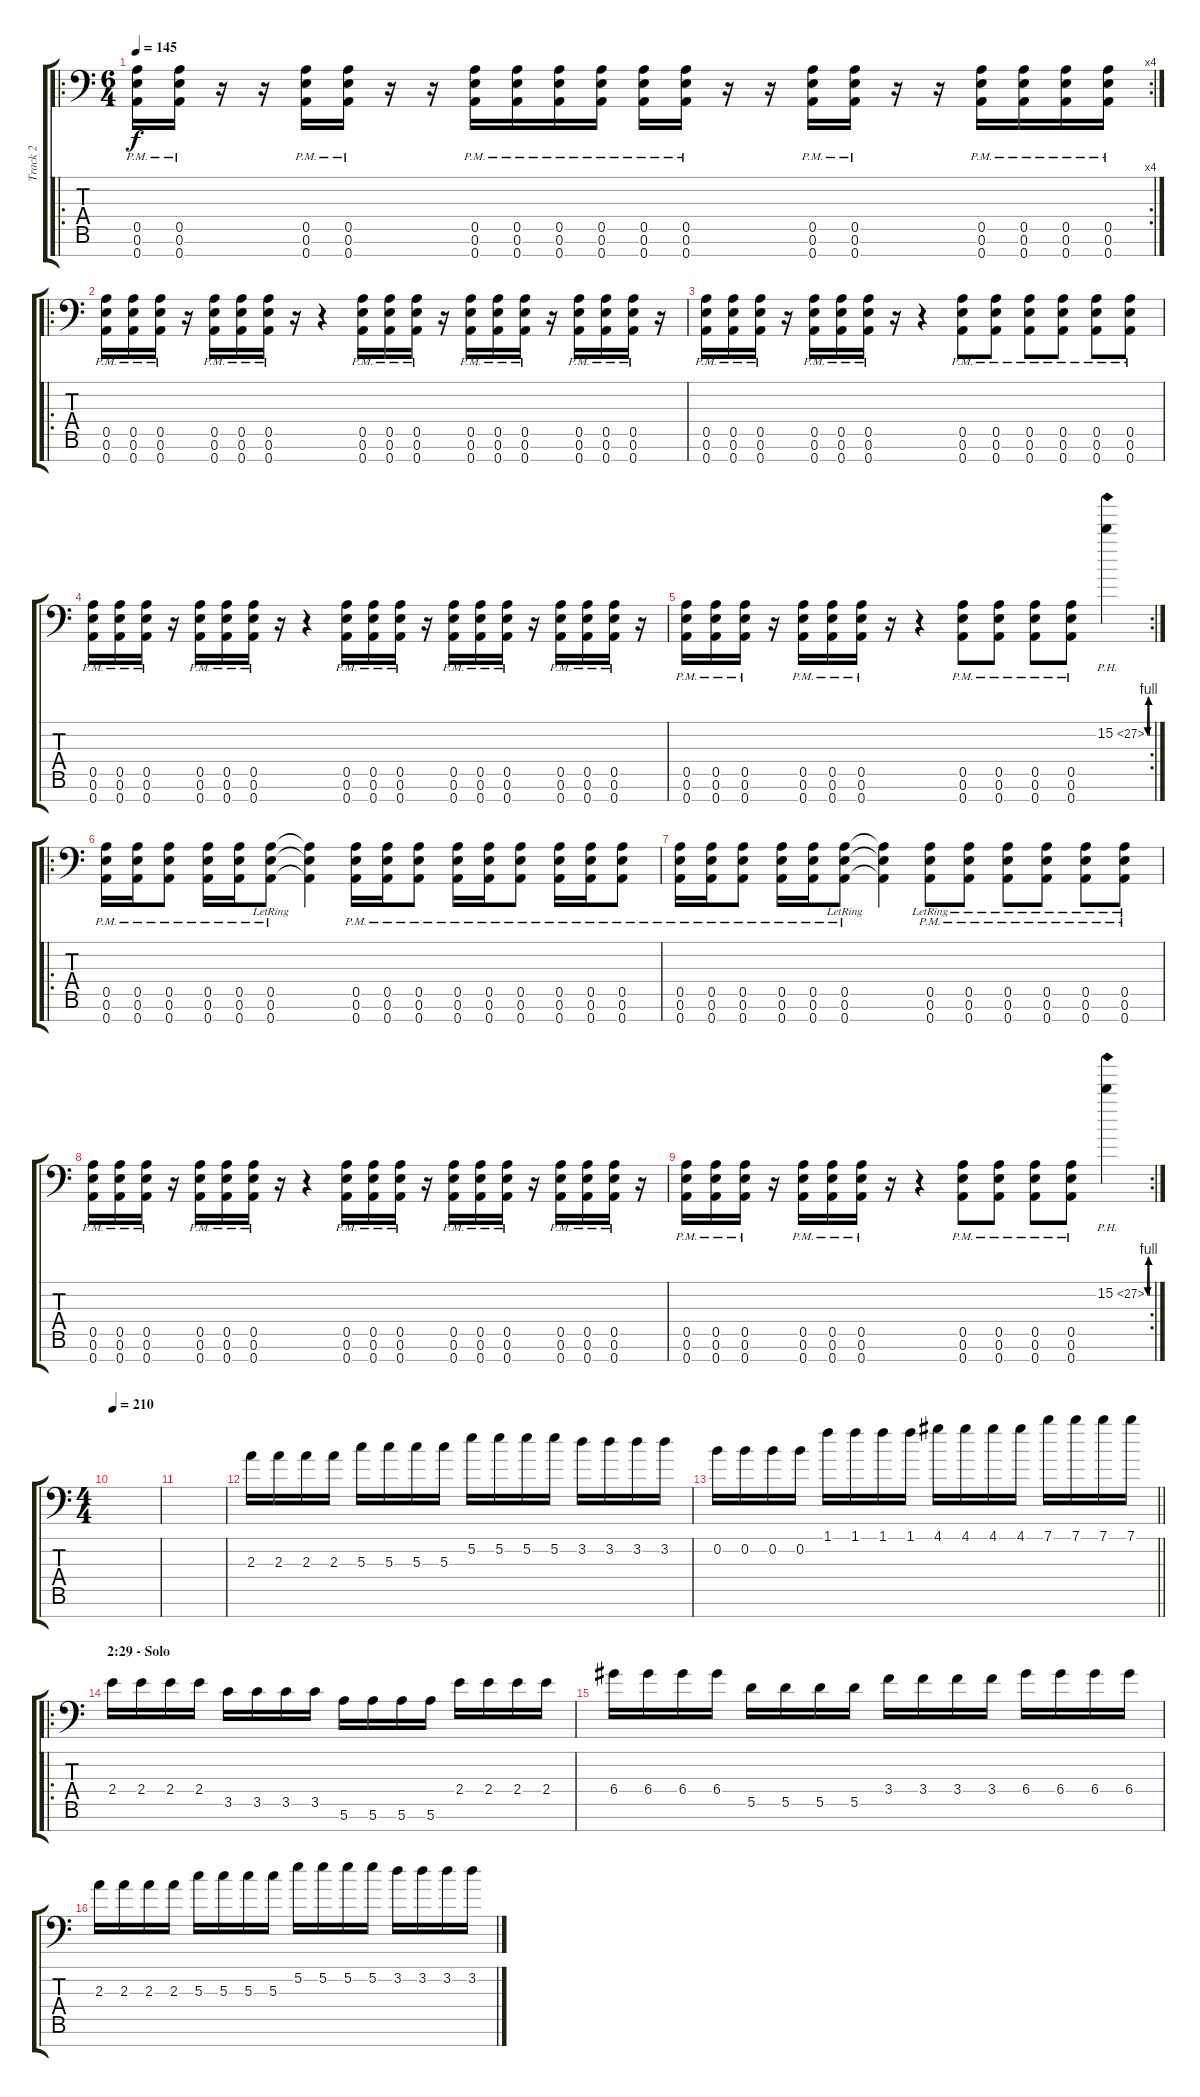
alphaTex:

\track ("Track 2" "Track 2") {instrument distortionguitar}
\staff {score tabs}
\tuning (E4 B3 G3 D3 A2 E2 A1) {hide}
\ro
\rc 4
\ts (6 4)
\tempo 145
\clef f4
\ks c
(0.5{pm} 0.6{pm} 0.7{pm}).16{dy f} (0.5{pm} 0.6{pm} 0.7{pm}).16 r.16 r.16 (0.5{pm} 0.6{pm} 0.7{pm}).16 (0.5{pm} 0.6{pm} 0.7{pm}).16 r.16 r.16 (0.5{pm} 0.6{pm} 0.7{pm}).16 (0.5{pm} 0.6{pm} 0.7{pm}).16 (0.5{pm} 0.6{pm} 0.7{pm}).16 (0.5{pm} 0.6{pm} 0.7{pm}).16 (0.5{pm} 0.6{pm} 0.7{pm}).16 (0.5{pm} 0.6{pm} 0.7{pm}).16 r.16 r.16 (0.5{pm} 0.6{pm} 0.7{pm}).16 (0.5{pm} 0.6{pm} 0.7{pm}).16 r.16 r.16 (0.5{pm} 0.6{pm} 0.7{pm}).16 (0.5{pm} 0.6{pm} 0.7{pm}).16 (0.5{pm} 0.6{pm} 0.7{pm}).16 (0.5{pm} 0.6{pm} 0.7{pm}).16 |
\ro
(0.5{pm} 0.6{pm} 0.7{pm}).16 (0.5{pm} 0.6{pm} 0.7{pm}).16 (0.5{pm} 0.6{pm} 0.7{pm}).16 r.16 (0.5{pm} 0.6{pm} 0.7{pm}).16 (0.5{pm} 0.6{pm} 0.7{pm}).16 (0.5{pm} 0.6{pm} 0.7{pm}).16 r.16 r.4 (0.5{pm} 0.6{pm} 0.7{pm}).16 (0.5{pm} 0.6{pm} 0.7{pm}).16 (0.5{pm} 0.6{pm} 0.7{pm}).16 r.16 (0.5{pm} 0.6{pm} 0.7{pm}).16 (0.5{pm} 0.6{pm} 0.7{pm}).16 (0.5{pm} 0.6{pm} 0.7{pm}).16 r.16 (0.5{pm} 0.6{pm} 0.7{pm}).16 (0.5{pm} 0.6{pm} 0.7{pm}).16 (0.5{pm} 0.6{pm} 0.7{pm}).16 r.16 |
(0.5{pm} 0.6{pm} 0.7{pm}).16 (0.5{pm} 0.6{pm} 0.7{pm}).16 (0.5{pm} 0.6{pm} 0.7{pm}).16 r.16 (0.5{pm} 0.6{pm} 0.7{pm}).16 (0.5{pm} 0.6{pm} 0.7{pm}).16 (0.5{pm} 0.6{pm} 0.7{pm}).16 r.16 r.4 (0.5{pm} 0.6{pm} 0.7{pm}).8 (0.5{pm} 0.6{pm} 0.7{pm}).8 (0.5{pm} 0.6{pm} 0.7{pm}).8 (0.5{pm} 0.6{pm} 0.7{pm}).8 (0.5{pm} 0.6{pm} 0.7{pm}).8 (0.5{pm} 0.6{pm} 0.7{pm}).8 |
(0.5{pm} 0.6{pm} 0.7{pm}).16 (0.5{pm} 0.6{pm} 0.7{pm}).16 (0.5{pm} 0.6{pm} 0.7{pm}).16 r.16 (0.5{pm} 0.6{pm} 0.7{pm}).16 (0.5{pm} 0.6{pm} 0.7{pm}).16 (0.5{pm} 0.6{pm} 0.7{pm}).16 r.16 r.4 (0.5{pm} 0.6{pm} 0.7{pm}).16 (0.5{pm} 0.6{pm} 0.7{pm}).16 (0.5{pm} 0.6{pm} 0.7{pm}).16 r.16 (0.5{pm} 0.6{pm} 0.7{pm}).16 (0.5{pm} 0.6{pm} 0.7{pm}).16 (0.5{pm} 0.6{pm} 0.7{pm}).16 r.16 (0.5{pm} 0.6{pm} 0.7{pm}).16 (0.5{pm} 0.6{pm} 0.7{pm}).16 (0.5{pm} 0.6{pm} 0.7{pm}).16 r.16 |
\rc 2
(0.5{pm} 0.6{pm} 0.7{pm}).16 (0.5{pm} 0.6{pm} 0.7{pm}).16 (0.5{pm} 0.6{pm} 0.7{pm}).16 r.16 (0.5{pm} 0.6{pm} 0.7{pm}).16 (0.5{pm} 0.6{pm} 0.7{pm}).16 (0.5{pm} 0.6{pm} 0.7{pm}).16 r.16 r.4 (0.5{pm} 0.6{pm} 0.7{pm}).8 (0.5{pm} 0.6{pm} 0.7{pm}).8 (0.5{pm} 0.6{pm} 0.7{pm}).8 (0.5{pm} 0.6{pm} 0.7{pm}).8 15.2{be (custom 0 0 10 4 20 4 30 0 60 0) ph 12}.4 |
\ro
(0.5{pm} 0.6{pm} 0.7{pm}).16 (0.5{pm} 0.6{pm} 0.7{pm}).16 (0.5{pm} 0.6{pm} 0.7{pm}).8 (0.5{pm} 0.6{pm} 0.7{pm}).16 (0.5{pm} 0.6{pm} 0.7{pm}).16 (0.5{pm lr} 0.6{pm lr} 0.7{pm lr}).8 (0.5{t} 0.6{t} 0.7{t}).4 (0.5{pm} 0.6{pm} 0.7{pm}).16 (0.5{pm} 0.6{pm} 0.7{pm}).16 (0.5{pm} 0.6{pm} 0.7{pm}).8 (0.5{pm} 0.6{pm} 0.7{pm}).16 (0.5{pm} 0.6{pm} 0.7{pm}).16 (0.5{pm} 0.6{pm} 0.7{pm}).8 (0.5{pm} 0.6{pm} 0.7{pm}).16 (0.5{pm} 0.6{pm} 0.7{pm}).16 (0.5{pm} 0.6{pm} 0.7{pm}).8 |
(0.5{pm} 0.6{pm} 0.7{pm}).16 (0.5{pm} 0.6{pm} 0.7{pm}).16 (0.5{pm} 0.6{pm} 0.7{pm}).8 (0.5{pm} 0.6{pm} 0.7{pm}).16 (0.5{pm} 0.6{pm} 0.7{pm}).16 (0.5{pm lr} 0.6{pm lr} 0.7{pm lr}).8 (0.5{t} 0.6{t} 0.7{t}).4 (0.5{pm lr} 0.6{pm lr} 0.7{pm lr}).8 (0.5{pm lr} 0.6{pm lr} 0.7{pm lr}).8 (0.5{pm lr} 0.6{pm lr} 0.7{pm lr}).8 (0.5{pm lr} 0.6{pm lr} 0.7{pm lr}).8 (0.5{pm lr} 0.6{pm lr} 0.7{pm lr}).8 (0.5{pm lr} 0.6{pm lr} 0.7{pm lr}).8 |
(0.5{pm} 0.6{pm} 0.7{pm}).16 (0.5{pm} 0.6{pm} 0.7{pm}).16 (0.5{pm} 0.6{pm} 0.7{pm}).16 r.16 (0.5{pm} 0.6{pm} 0.7{pm}).16 (0.5{pm} 0.6{pm} 0.7{pm}).16 (0.5{pm} 0.6{pm} 0.7{pm}).16 r.16 r.4 (0.5{pm} 0.6{pm} 0.7{pm}).16 (0.5{pm} 0.6{pm} 0.7{pm}).16 (0.5{pm} 0.6{pm} 0.7{pm}).16 r.16 (0.5{pm} 0.6{pm} 0.7{pm}).16 (0.5{pm} 0.6{pm} 0.7{pm}).16 (0.5{pm} 0.6{pm} 0.7{pm}).16 r.16 (0.5{pm} 0.6{pm} 0.7{pm}).16 (0.5{pm} 0.6{pm} 0.7{pm}).16 (0.5{pm} 0.6{pm} 0.7{pm}).16 r.16 |
\rc 2
(0.5{pm} 0.6{pm} 0.7{pm}).16 (0.5{pm} 0.6{pm} 0.7{pm}).16 (0.5{pm} 0.6{pm} 0.7{pm}).16 r.16 (0.5{pm} 0.6{pm} 0.7{pm}).16 (0.5{pm} 0.6{pm} 0.7{pm}).16 (0.5{pm} 0.6{pm} 0.7{pm}).16 r.16 r.4 (0.5{pm} 0.6{pm} 0.7{pm}).8 (0.5{pm} 0.6{pm} 0.7{pm}).8 (0.5{pm} 0.6{pm} 0.7{pm}).8 (0.5{pm} 0.6{pm} 0.7{pm}).8 15.2{be (custom 0 0 10 4 20 4 30 0 60 0) ph 12}.4 |
\ts (4 4)
\tempo 210
|
|
2.3.16 2.3.16 2.3.16 2.3.16 5.3.16 5.3.16 5.3.16 5.3.16 5.2.16 5.2.16 5.2.16 5.2.16 3.2.16 3.2.16 3.2.16 3.2.16 |
\barLineRight lightlight
0.2.16 0.2.16 0.2.16 0.2.16 1.1.16 1.1.16 1.1.16 1.1.16 4.1.16 4.1.16 4.1.16 4.1.16 7.1.16 7.1.16 7.1.16 7.1.16 |
\ro
\section ("" "2:29 - Solo")
2.4.16 2.4.16 2.4.16 2.4.16 3.5.16 3.5.16 3.5.16 3.5.16 5.6.16 5.6.16 5.6.16 5.6.16 2.4.16 2.4.16 2.4.16 2.4.16 |
6.4.16 6.4.16 6.4.16 6.4.16 5.5.16 5.5.16 5.5.16 5.5.16 3.4.16 3.4.16 3.4.16 3.4.16 6.4.16 6.4.16 6.4.16 6.4.16 |
2.3.16 2.3.16 2.3.16 2.3.16 5.3.16 5.3.16 5.3.16 5.3.16 5.2.16 5.2.16 5.2.16 5.2.16 3.2.16 3.2.16 3.2.16 3.2.16
